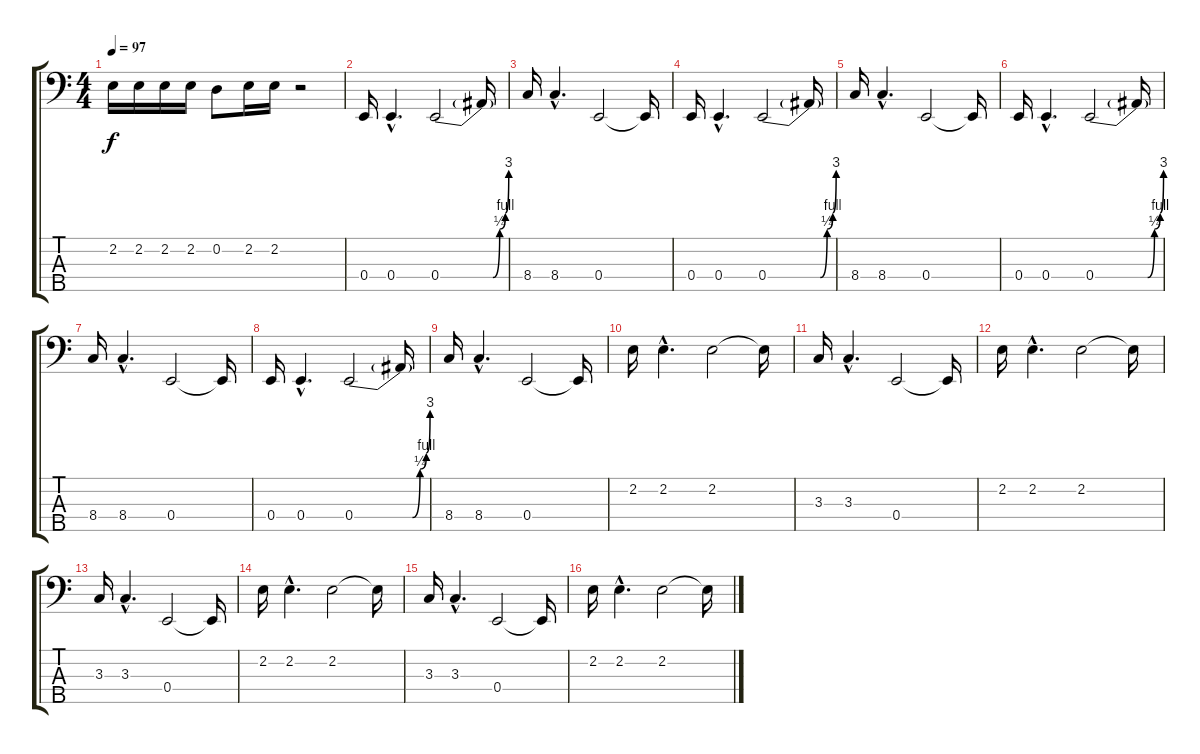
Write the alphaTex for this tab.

\track "" {instrument electricbassfinger}
\staff {score tabs}
\tuning (G2 D2 A1 E1 B0) {hide}
\ts (4 4)
\tempo 97
\clef f4
\ks c
2.2.16{dy f} 2.2.16 2.2.16 2.2.16 0.2.8 2.2.16 2.2.16 r.2 |
\section ("" "")
0.4.16 0.4{hac}.4{d} 0.4{be (custom 0 0 46 0 52 1 57 4 60 12)}.2 0.4{t}.16 |
8.4.16 8.4{hac}.4{d} 0.4.2 0.4{t}.16 |
0.4.16 0.4{hac}.4{d} 0.4{be (custom 0 0 46 0 52 1 57 4 60 12)}.2 0.4{t}.16 |
8.4.16 8.4{hac}.4{d} 0.4.2 0.4{t}.16 |
\section ("" "")
0.4.16 0.4{hac}.4{d} 0.4{be (custom 0 0 46 0 52 1 57 4 60 12)}.2 0.4{t}.16 |
8.4.16 8.4{hac}.4{d} 0.4.2 0.4{t}.16 |
0.4.16 0.4{hac}.4{d} 0.4{be (custom 0 0 46 0 52 1 57 4 60 12)}.2 0.4{t}.16 |
8.4.16 8.4{hac}.4{d} 0.4.2 0.4{t}.16 |
\section ("" "")
2.2.16 2.2{hac}.4{d} 2.2.2 2.2{t}.16 |
3.3.16 3.3{hac}.4{d} 0.4.2 0.4{t}.16 |
2.2.16 2.2{hac}.4{d} 2.2.2 2.2{t}.16 |
3.3.16 3.3{hac}.4{d} 0.4.2 0.4{t}.16 |
\section ("" "")
2.2.16 2.2{hac}.4{d} 2.2.2 2.2{t}.16 |
3.3.16 3.3{hac}.4{d} 0.4.2 0.4{t}.16 |
2.2.16 2.2{hac}.4{d} 2.2.2 2.2{t}.16
